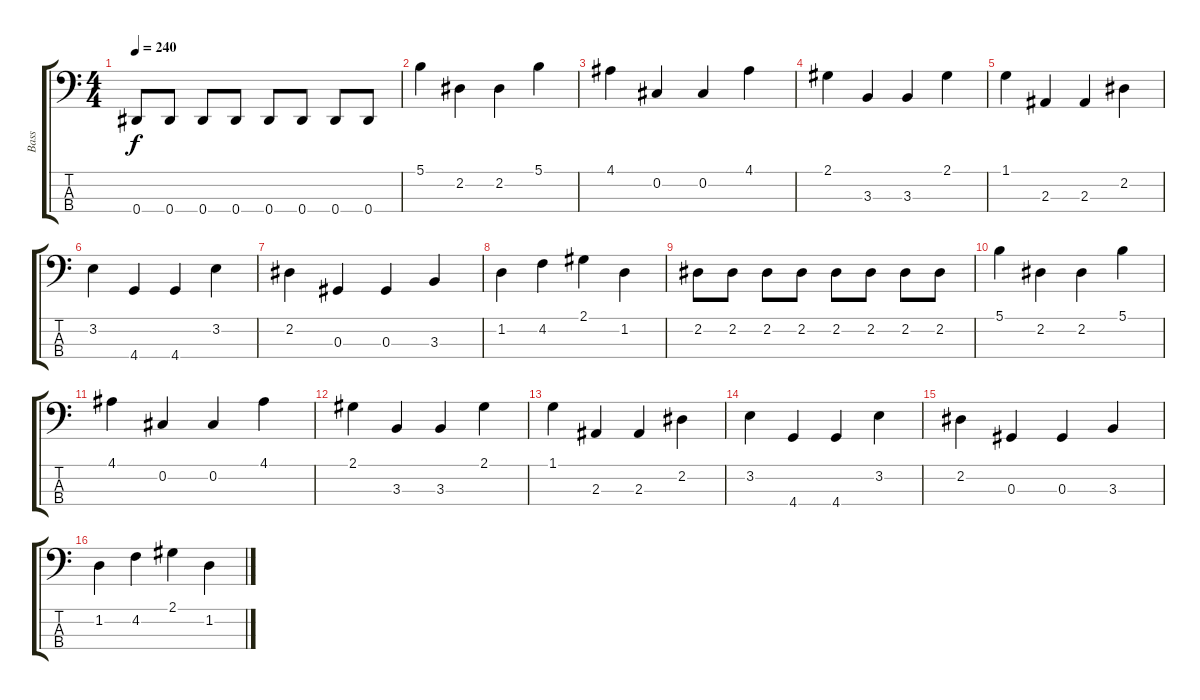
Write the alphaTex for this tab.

\track ("Bass" "Bass") {instrument electricbasspick}
\staff {score tabs}
\tuning (Gb2 Db2 Ab1 Eb1) {hide}
\ts (4 4)
\tempo 240
\clef f4
\ks c
0.4.8{dy f} 0.4.8 0.4.8 0.4.8 0.4.8 0.4.8 0.4.8 0.4.8 |
5.1.4 2.2.4 2.2.4 5.1.4 |
4.1.4 0.2.4 0.2.4 4.1.4 |
2.1.4 3.3.4 3.3.4 2.1.4 |
1.1.4 2.3.4 2.3.4 2.2.4 |
3.2.4 4.4.4 4.4.4 3.2.4 |
2.2.4 0.3.4 0.3.4 3.3.4 |
1.2.4 4.2.4 2.1.4 1.2.4 |
2.2.8 2.2.8 2.2.8 2.2.8 2.2.8 2.2.8 2.2.8 2.2.8 |
5.1.4 2.2.4 2.2.4 5.1.4 |
4.1.4 0.2.4 0.2.4 4.1.4 |
2.1.4 3.3.4 3.3.4 2.1.4 |
1.1.4 2.3.4 2.3.4 2.2.4 |
3.2.4 4.4.4 4.4.4 3.2.4 |
2.2.4 0.3.4 0.3.4 3.3.4 |
1.2.4 4.2.4 2.1.4 1.2.4
